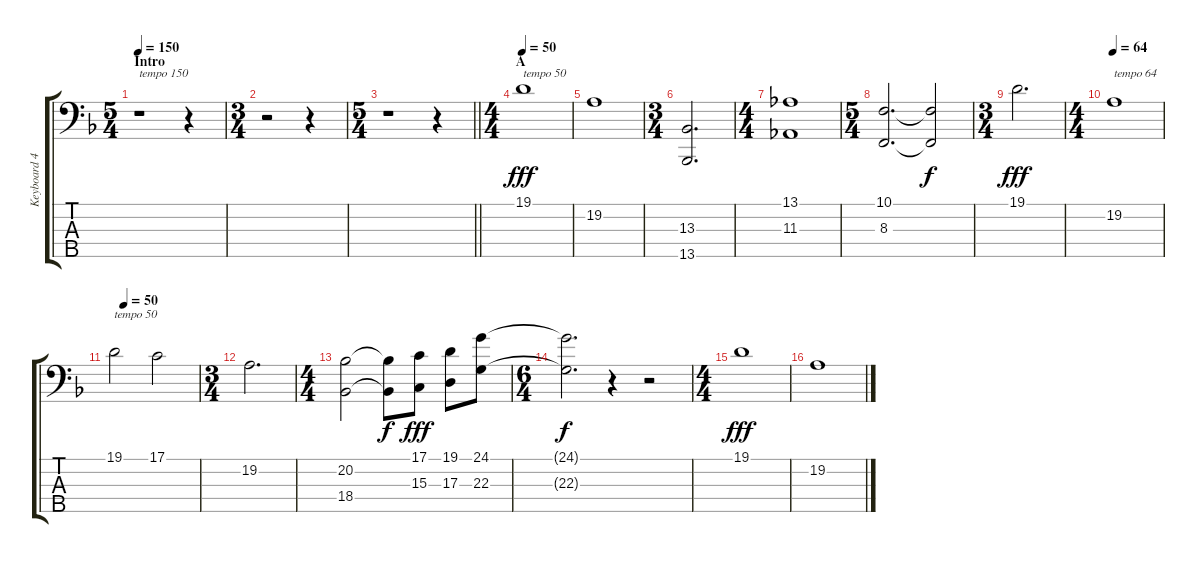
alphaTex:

\track ("Keyboard 4" "Keyboard 4") {instrument synthstrings1}
\staff {score tabs}
\tuning (G2 D2 A1 E1 A0) {hide}
\ts (5 4)
\section ("" "Intro")
\tempo 150
\clef f4
\ks f
r.1{txt "tempo 150" dy fff instrument synthstrings1} r.4 |
\ts (3 4)
r.2 r.4 |
\ts (5 4)
\barLineRight lightlight
r.1 r.4 |
\ts (4 4)
\section ("" "A")
\tempo 50
19.1.1{txt "tempo 50"} |
19.2.1 |
\ts (3 4)
(13.3 13.5).2{d} |
\ts (4 4)
(13.1 11.3).1 |
\ts (5 4)
(10.1 8.3).2{d} (10.1{t} 8.3{t}).2{dy f} |
\ts (3 4)
19.1.2{d dy fff} |
\ts (4 4)
\tempo 64
19.2.1{txt "tempo 64"} |
\tempo (50 0.125)
19.1.2{txt "tempo 50"} 17.1.2 |
\ts (3 4)
19.2.2{d} |
\ts (4 4)
(20.2 18.4).2 (20.2{t} 18.4{t}).8{dy f} (17.1 15.3).8{dy fff} (19.1 17.3).8 (24.1 22.3).8 |
\ts (6 4)
(24.1{t} 22.3{t}).2{d dy f} r.4 r.2 |
\ts (4 4)
19.1.1{dy fff} |
19.2.1
